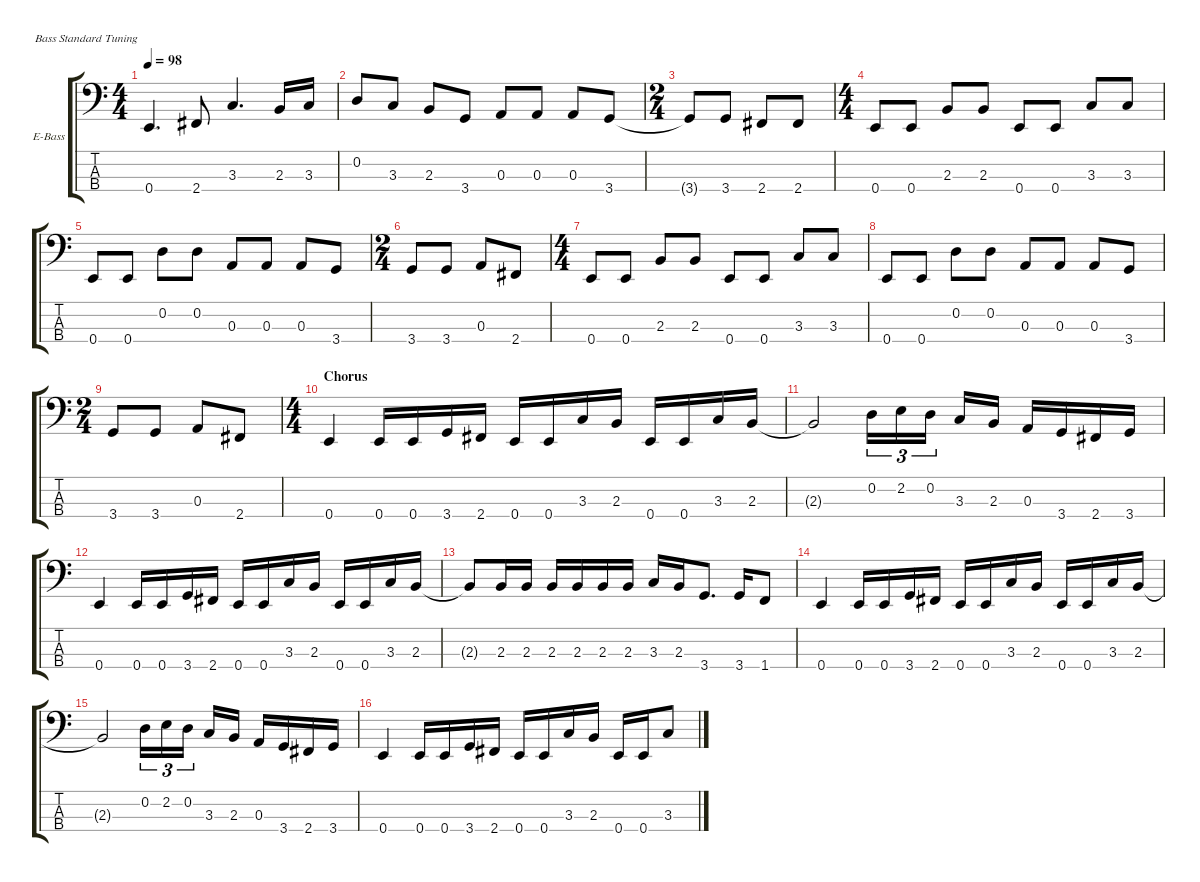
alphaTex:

\hideDynamics
\bracketExtendMode groupsimilarinstruments
\firstSystemTrackNameOrientation horizontal
\otherSystemsTrackNameOrientation horizontal
\track ("Bass" "E-Bass") {multiBarRest instrument electricbassfinger}
\staff {score tabs}
\tuning (G2 D2 A1 E1)
\ts (4 4)
\tempo 98
\clef f4
\ks c
0.4.4{d dy f} 2.4.8 3.3.4{d} 2.3.16 3.3.16 |
0.2.8 3.3.8 2.3.8 3.4.8 0.3.8 0.3.8 0.3.8 3.4.8 |
\ts (2 4)
3.4{t}.8 3.4.8 2.4.8 2.4.8 |
\ts (4 4)
0.4.8 0.4.8 2.3.8 2.3.8 0.4.8 0.4.8 3.3.8 3.3.8 |
0.4.8 0.4.8 0.2.8 0.2.8 0.3.8 0.3.8 0.3.8 3.4.8 |
\ts (2 4)
3.4.8 3.4.8 0.3.8 2.4.8 |
\ts (4 4)
0.4.8 0.4.8 2.3.8 2.3.8 0.4.8 0.4.8 3.3.8 3.3.8 |
0.4.8 0.4.8 0.2.8 0.2.8 0.3.8 0.3.8 0.3.8 3.4.8 |
\ts (2 4)
3.4.8 3.4.8 0.3.8 2.4.8 |
\ts (4 4)
\section ("" "Chorus")
0.4.4 0.4.16 0.4.16 3.4.16 2.4.16 0.4.16 0.4.16 3.3.16 2.3.16 0.4.16 0.4.16 3.3.16 2.3.16 |
2.3{t}.2 0.2.16{tu (3 2)} 2.2.16{tu (3 2)} 0.2.16{tu (3 2)} 3.3.16 2.3.16 0.3.16 3.4.16 2.4.16 3.4.16 |
0.4.4 0.4.16 0.4.16 3.4.16 2.4.16 0.4.16 0.4.16 3.3.16 2.3.16 0.4.16 0.4.16 3.3.16 2.3.16 |
2.3{t}.8 2.3.16 2.3.16 2.3.16 2.3.16 2.3.16 2.3.16 3.3.16 2.3.16 3.4.8{d} 3.4.16 1.4.8 |
0.4.4 0.4.16 0.4.16 3.4.16 2.4.16 0.4.16 0.4.16 3.3.16 2.3.16 0.4.16 0.4.16 3.3.16 2.3.16 |
2.3{t}.2 0.2.16{tu (3 2)} 2.2.16{tu (3 2)} 0.2.16{tu (3 2)} 3.3.16 2.3.16 0.3.16 3.4.16 2.4.16 3.4.16 |
0.4.4 0.4.16 0.4.16 3.4.16 2.4.16 0.4.16 0.4.16 3.3.16 2.3.16 0.4.16 0.4.16 3.3.8
